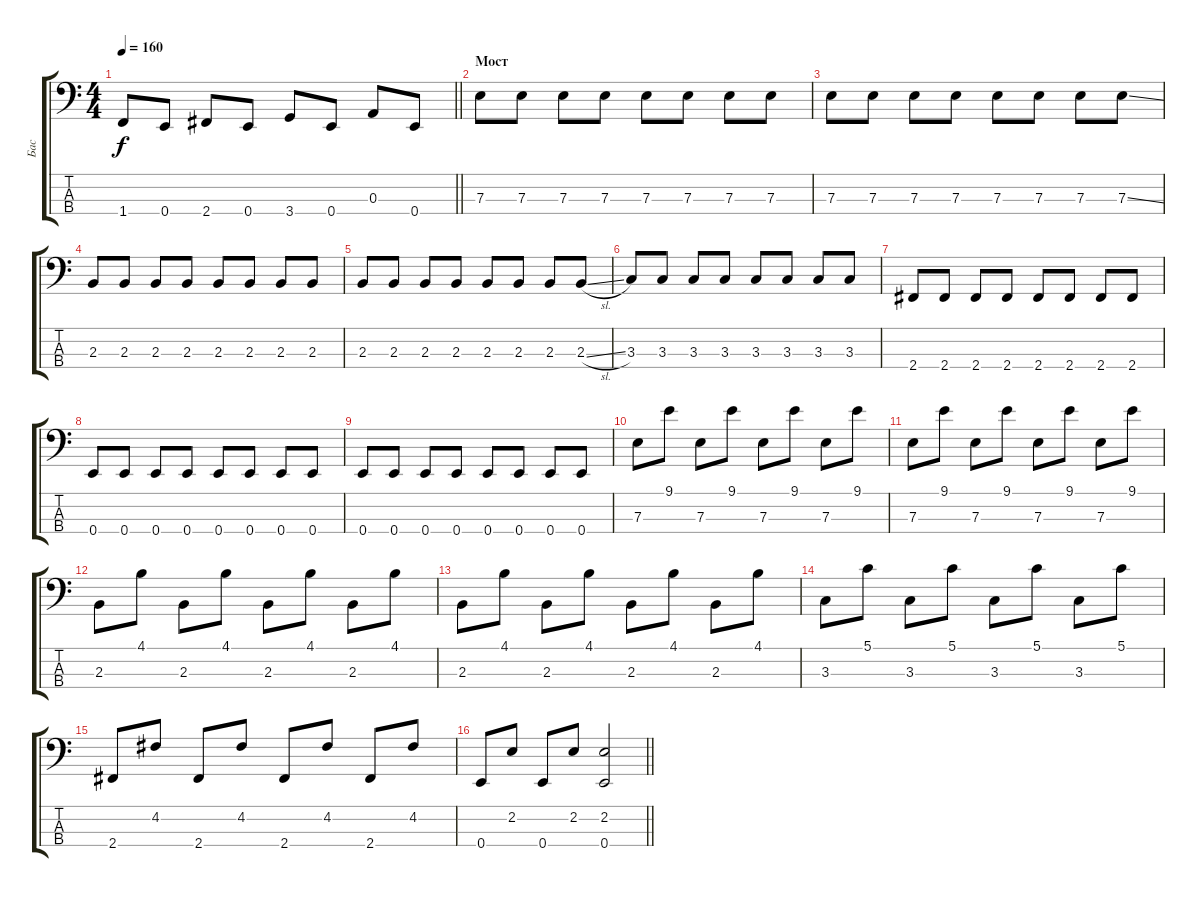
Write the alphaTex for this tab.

\track ("Бас" "Бас") {instrument electricbassfinger}
\staff {score tabs}
\tuning (G2 D2 A1 E1) {hide}
\ts (4 4)
\tempo 160
\clef f4
\barLineRight lightlight
\ks c
1.4.8{dy f} 0.4.8 2.4.8 0.4.8 3.4.8 0.4.8 0.3.8 0.4.8 |
\section ("" "Мост")
7.3.8{instrument electricbasspick} 7.3.8 7.3.8 7.3.8 7.3.8 7.3.8 7.3.8 7.3.8 |
7.3.8 7.3.8 7.3.8 7.3.8 7.3.8 7.3.8 7.3.8 7.3{ss}.8 |
2.3.8 2.3.8 2.3.8 2.3.8 2.3.8 2.3.8 2.3.8 2.3.8 |
2.3.8 2.3.8 2.3.8 2.3.8 2.3.8 2.3.8 2.3.8 2.3{sl}.8 |
3.3.8 3.3.8 3.3.8 3.3.8 3.3.8 3.3.8 3.3.8 3.3.8 |
2.4.8 2.4.8 2.4.8 2.4.8 2.4.8 2.4.8 2.4.8 2.4.8 |
0.4.8 0.4.8 0.4.8 0.4.8 0.4.8 0.4.8 0.4.8 0.4.8 |
0.4.8 0.4.8 0.4.8 0.4.8 0.4.8 0.4.8 0.4.8 0.4.8 |
7.3.8{instrument electricbassfinger} 9.1.8 7.3.8 9.1.8 7.3.8 9.1.8 7.3.8 9.1.8 |
7.3.8 9.1.8 7.3.8 9.1.8 7.3.8 9.1.8 7.3.8 9.1.8 |
2.3.8 4.1.8 2.3.8 4.1.8 2.3.8 4.1.8 2.3.8 4.1.8 |
2.3.8 4.1.8 2.3.8 4.1.8 2.3.8 4.1.8 2.3.8 4.1.8 |
3.3.8 5.1.8 3.3.8 5.1.8 3.3.8 5.1.8 3.3.8 5.1.8 |
2.4.8 4.2.8 2.4.8 4.2.8 2.4.8 4.2.8 2.4.8 4.2.8 |
\barLineRight lightlight
0.4.8 2.2.8 0.4.8 2.2.8 (2.2 0.4).2
